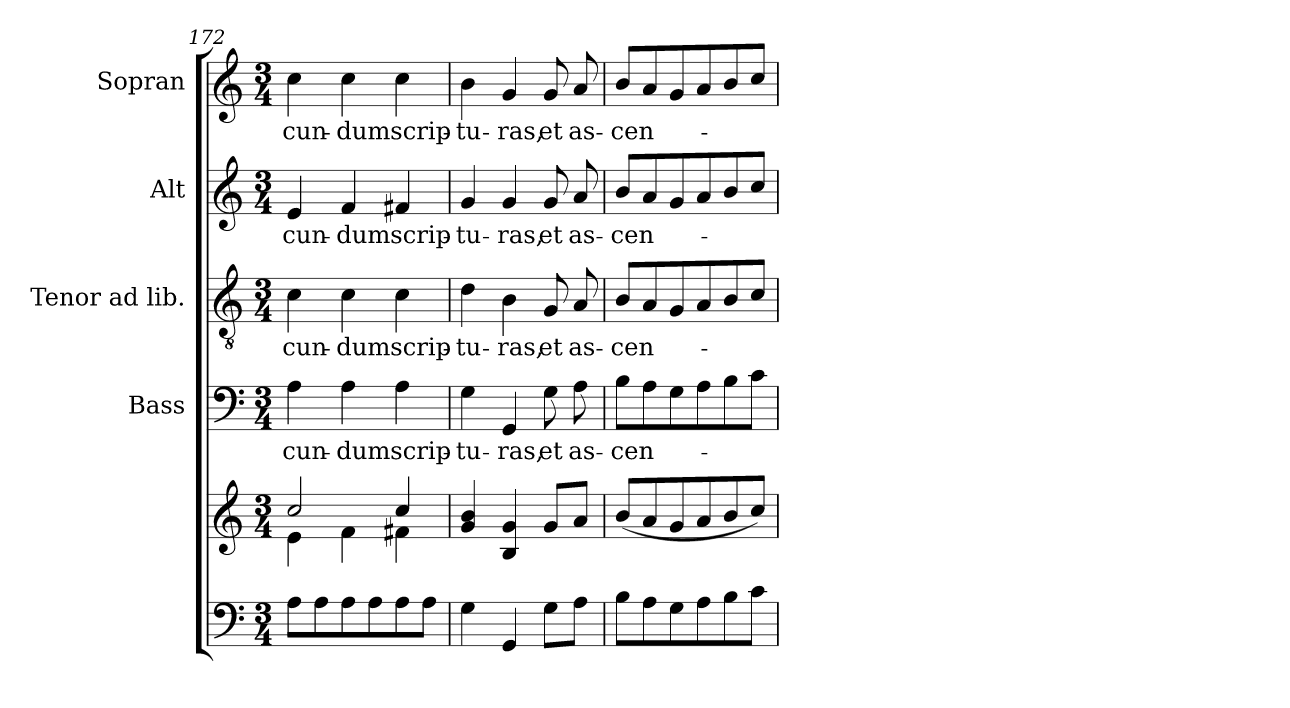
**kern	**kern	**kern	**text	**kern	**text	**kern	**text	**kern	**text
*part5	*part5	*part4	*part4	*part3	*part3	*part2	*part2	*part1	*part1
*staff6	*staff5	*staff4	*staff4	*staff3	*staff3	*staff2	*staff2	*staff1	*staff1
*	*	*I"Bass	*	*I"Tenor ad lib.	*	*I"Alt	*	*I"Sopran	*
*	*	*I'B.	*	*I'T.	*	*I'A.	*	*I'S.	*
!!LO:PB:g=z
*clefF4	*clefG2	*clefF4	*	*clefGv2	*	*clefG2	*	*clefG2	*
*k[]	*k[]	*k[]	*	*k[]	*	*k[]	*	*k[]	*
*C:	*C:	*C:	*	*C:	*	*C:	*	*C:	*
*M3/4	*M3/4	*M3/4	*	*M3/4	*	*M3/4	*	*M3/4	*
=172	=172	=172	=172	=172	=172	=172	=172	=172	=172
*	*^	*	*	*	*	*	*	*	*
!	!	!	!	!LO:LY:b	!	!LO:LY:b	!	!LO:LY:b	!	!LO:LY:b
8A\L	2cc/	4e\	4A\	-cun-	4c\	-cun-	4e/	-cun-	4cc\	-cun-
8A\	.	.	.	.	.	.	.	.	.	.
!	!	!	!	!LO:LY:b	!	!LO:LY:b	!	!LO:LY:b	!	!LO:LY:b
8A\	.	4f\	4A\	-dum	4c\	-dum	4f/	-dum	4cc\	-dum
8A\	.	.	.	.	.	.	.	.	.	.
!	!	!	!	!LO:LY:b	!	!LO:LY:b	!	!LO:LY:b	!	!LO:LY:b
8A\	4cc/	4f#X\	4A\	scrip-	4c\	scrip-	4f#X/	scrip-	4cc\	scrip-
8A\J	.	.	.	.	.	.	.	.	.	.
*	*v	*v	*	*	*	*	*	*	*	*
=173	=173	=173	=173	=173	=173	=173	=173	=173	=173
!	!	!	!LO:LY:b	!	!LO:LY:b	!	!LO:LY:b	!	!LO:LY:b
4G\	4g/ 4b/	4G\	-tu-	4d\	-tu-	4g/	-tu-	4b\	-tu-
!	!	!	!LO:LY:b	!	!LO:LY:b	!	!LO:LY:b	!	!LO:LY:b
4GG/	4B/ 4g/	4GG/	-ras,	4B\	-ras,	4g/	-ras,	4g/	-ras,
!	!	!	!LO:LY:b	!	!LO:LY:b	!	!LO:LY:b	!	!LO:LY:b
8G\L	8g/L	8G\	et	8G/	et	8g/	et	8g/	et
!	!	!	!LO:LY:b	!	!LO:LY:b	!	!LO:LY:b	!	!LO:LY:b
8A\J	8a/J	8A\	as-	8A/	as-	8a/	as-	8a/	as-
=174	=174	=174	=174	=174	=174	=174	=174	=174	=174
!	!	!	!LO:LY:b	!	!LO:LY:b	!	!LO:LY:b	!	!LO:LY:b
8B\L	(<8b/L	8B\L	-cen-	8B/L	-cen-	8b/L	-cen-	8b/L	-cen-
8A\	8a/	8A\	.	8A/	.	8a/	.	8a/	.
8G\	8g/	8G\	.	8G/	.	8g/	.	8g/	.
8A\	8a/	8A\	.	8A/	.	8a/	.	8a/	.
8B\	8b/	8B\	.	8B/	.	8b/	.	8b/	.
8c\J	8cc/J)	8c\J	.	8c/J	.	8cc/J	.	8cc/J	.
=	=	=	=	=	=	=	=	=	=
*-	*-	*-	*-	*-	*-	*-	*-	*-	*-
